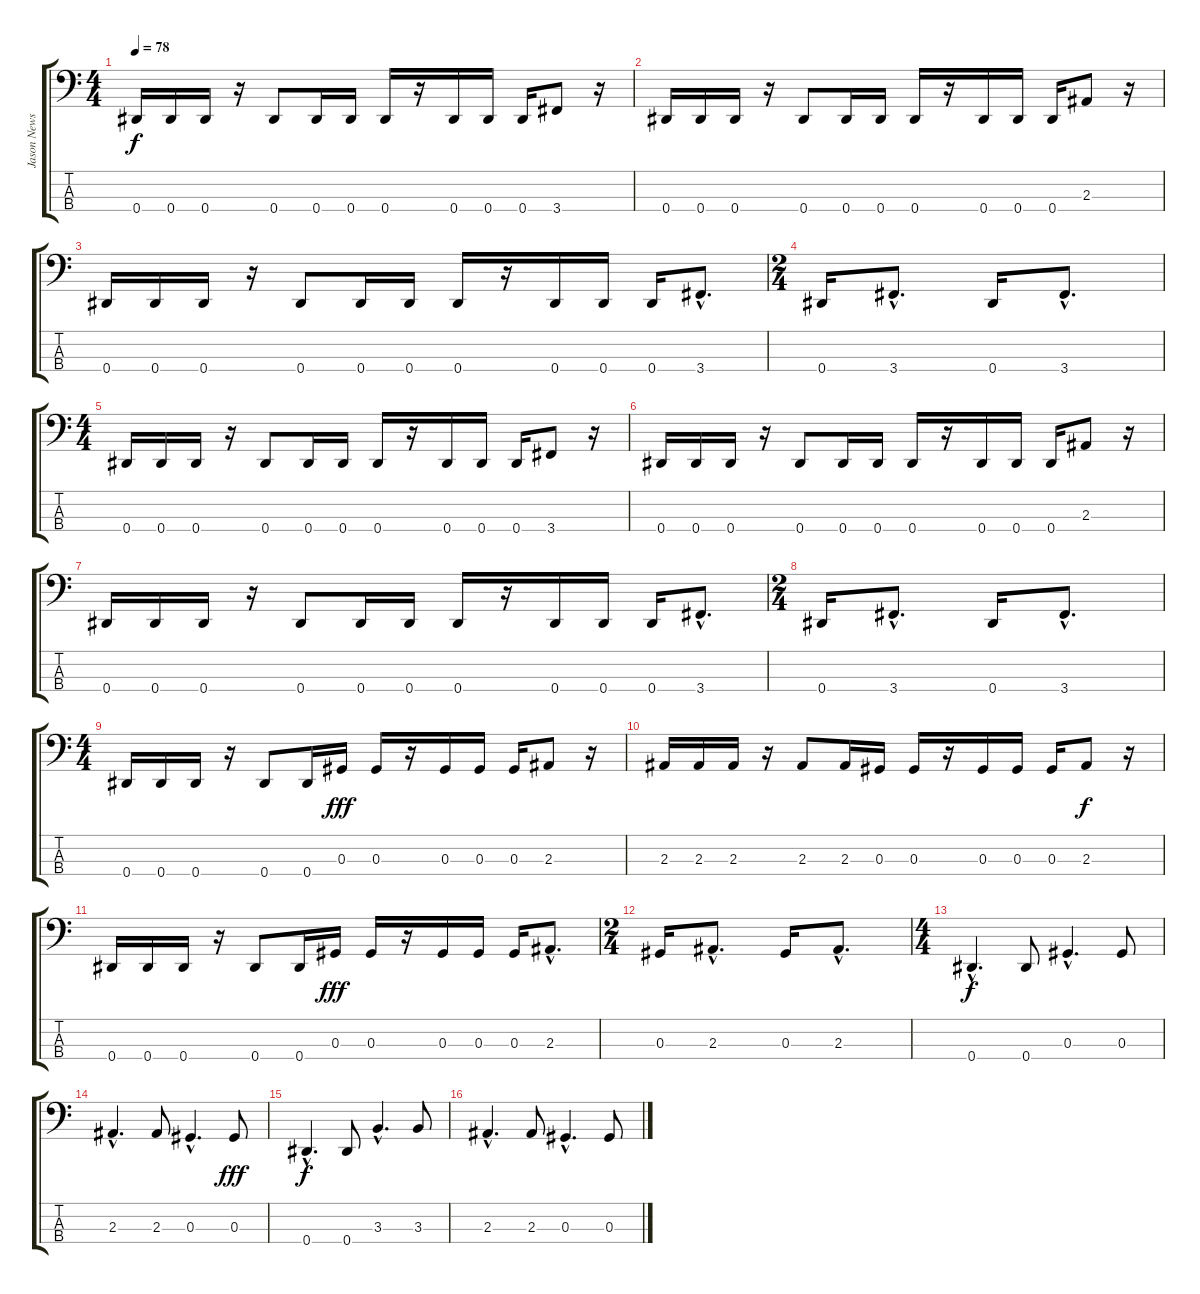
\track ("Jason Newsted" "Jason News") {instrument electricbassfinger}
\staff {score tabs}
\tuning (Gb2 Db2 Ab1 Eb1) {hide}
\ts (4 4)
\tempo 78
\clef f4
\ks c
0.4.16{dy f} 0.4.16 0.4.16 r.16 0.4.8 0.4.16 0.4.16 0.4.16 r.16 0.4.16 0.4.16 0.4.16 3.4.8 r.16 |
0.4.16 0.4.16 0.4.16 r.16 0.4.8 0.4.16 0.4.16 0.4.16 r.16 0.4.16 0.4.16 0.4.16 2.3.8 r.16 |
0.4.16 0.4.16 0.4.16 r.16 0.4.8 0.4.16 0.4.16 0.4.16 r.16 0.4.16 0.4.16 0.4.16 3.4{hac}.8{d} |
\ts (2 4)
0.4.16 3.4{hac}.8{d} 0.4.16 3.4{hac}.8{d} |
\ts (4 4)
0.4.16 0.4.16 0.4.16 r.16 0.4.8 0.4.16 0.4.16 0.4.16 r.16 0.4.16 0.4.16 0.4.16 3.4.8 r.16 |
0.4.16 0.4.16 0.4.16 r.16 0.4.8 0.4.16 0.4.16 0.4.16 r.16 0.4.16 0.4.16 0.4.16 2.3.8 r.16 |
0.4.16 0.4.16 0.4.16 r.16 0.4.8 0.4.16 0.4.16 0.4.16 r.16 0.4.16 0.4.16 0.4.16 3.4{hac}.8{d} |
\ts (2 4)
0.4.16 3.4{hac}.8{d} 0.4.16 3.4{hac}.8{d} |
\ts (4 4)
0.4.16 0.4.16 0.4.16 r.16 0.4.8 0.4.16 0.3.16{dy fff} 0.3.16 r.16 0.3.16 0.3.16 0.3.16 2.3.8 r.16 |
2.3.16 2.3.16 2.3.16 r.16 2.3.8 2.3.16 0.3.16 0.3.16 r.16 0.3.16 0.3.16 0.3.16 2.3.8{dy f} r.16 |
0.4.16 0.4.16 0.4.16 r.16 0.4.8 0.4.16 0.3.16{dy fff} 0.3.16 r.16 0.3.16 0.3.16 0.3.16 2.3{hac}.8{d} |
\ts (2 4)
0.3.16 2.3{hac}.8{d} 0.3.16 2.3{hac}.8{d} |
\ts (4 4)
0.4{hac}.4{d dy f} 0.4.8 0.3{hac}.4{d} 0.3.8 |
2.3{hac}.4{d} 2.3.8 0.3{hac}.4{d} 0.3.8{dy fff} |
0.4{hac}.4{d dy f} 0.4.8 3.3{hac}.4{d} 3.3.8 |
2.3{hac}.4{d} 2.3.8 0.3{hac}.4{d} 0.3.8
